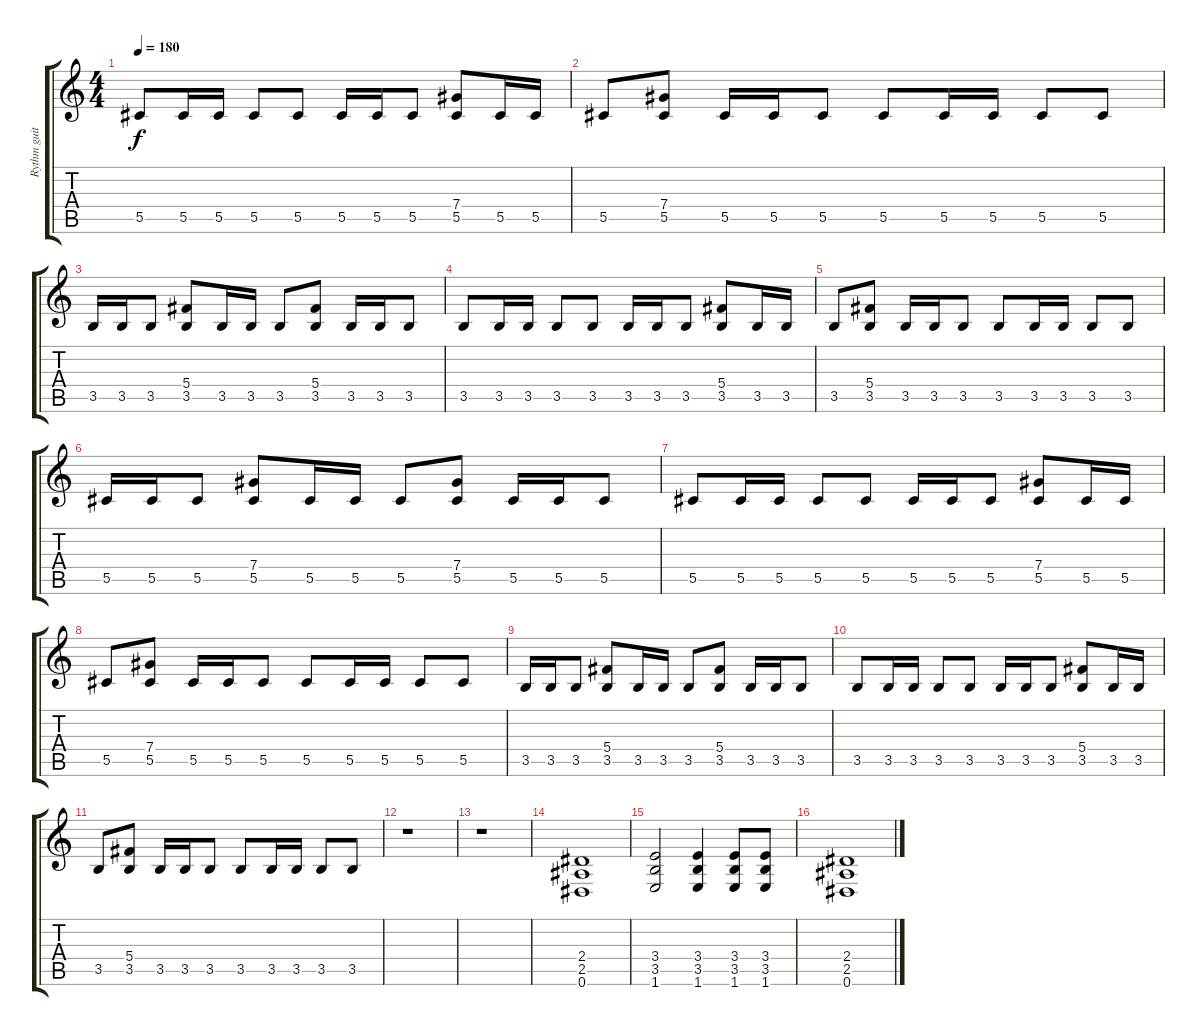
\track ("Rythm guitar Eb" "Rythm guit") {instrument distortionguitar}
\staff {score tabs}
\tuning (Eb4 Bb3 Gb3 Db3 Ab2 Eb2) {hide}
\ts (4 4)
\tempo 180
\clef g2
\ks c
5.5.8{dy f} 5.5.16 5.5.16 5.5.8 5.5.8 5.5.16 5.5.16 5.5.8 (7.4 5.5).8 5.5.16 5.5.16 |
5.5.8 (7.4 5.5).8 5.5.16 5.5.16 5.5.8 5.5.8 5.5.16 5.5.16 5.5.8 5.5.8 |
3.5.16 3.5.16 3.5.8 (5.4 3.5).8 3.5.16 3.5.16 3.5.8 (5.4 3.5).8 3.5.16 3.5.16 3.5.8 |
3.5.8 3.5.16 3.5.16 3.5.8 3.5.8 3.5.16 3.5.16 3.5.8 (5.4 3.5).8 3.5.16 3.5.16 |
3.5.8 (5.4 3.5).8 3.5.16 3.5.16 3.5.8 3.5.8 3.5.16 3.5.16 3.5.8 3.5.8 |
5.5.16 5.5.16 5.5.8 (7.4 5.5).8 5.5.16 5.5.16 5.5.8 (7.4 5.5).8 5.5.16 5.5.16 5.5.8 |
5.5.8 5.5.16 5.5.16 5.5.8 5.5.8 5.5.16 5.5.16 5.5.8 (7.4 5.5).8 5.5.16 5.5.16 |
5.5.8 (7.4 5.5).8 5.5.16 5.5.16 5.5.8 5.5.8 5.5.16 5.5.16 5.5.8 5.5.8 |
3.5.16 3.5.16 3.5.8 (5.4 3.5).8 3.5.16 3.5.16 3.5.8 (5.4 3.5).8 3.5.16 3.5.16 3.5.8 |
3.5.8 3.5.16 3.5.16 3.5.8 3.5.8 3.5.16 3.5.16 3.5.8 (5.4 3.5).8 3.5.16 3.5.16 |
3.5.8 (5.4 3.5).8 3.5.16 3.5.16 3.5.8 3.5.8 3.5.16 3.5.16 3.5.8 3.5.8 |
r.1 |
r.1 |
(2.4 2.5 0.6).1 |
(3.4 3.5 1.6).2 (3.4 3.5 1.6).4 (3.4 3.5 1.6).8 (3.4 3.5 1.6).8 |
(2.4 2.5 0.6).1
